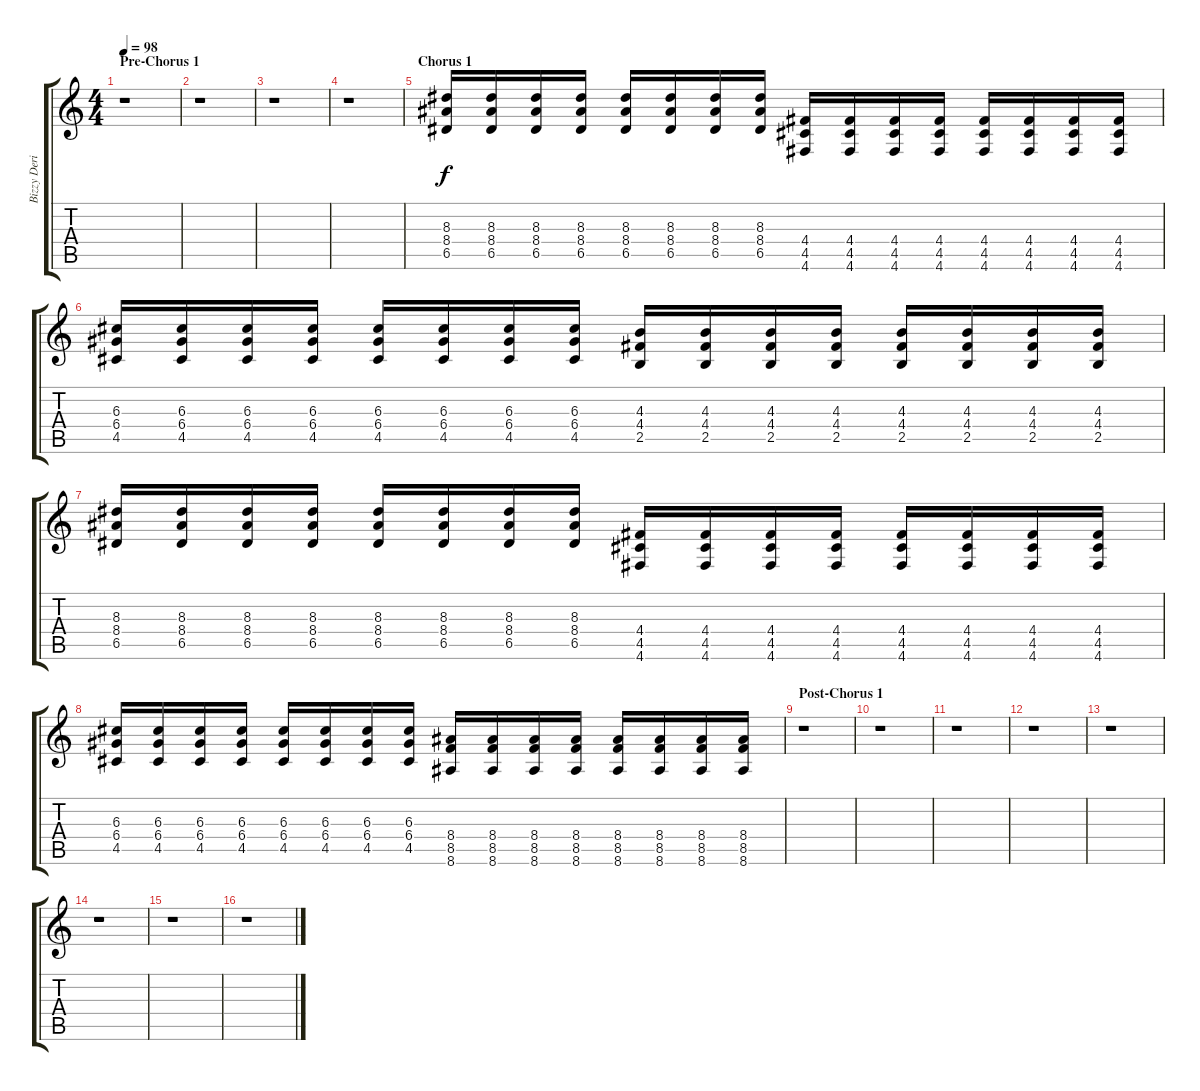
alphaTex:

\track ("Bizzy Derick - Rythm Guitar" "Bizzy Deri") {instrument overdrivenguitar}
\staff {score tabs}
\tuning (E4 B3 G3 D3 A2 D2) {hide}
\ts (4 4)
\section ("" "Pre-Chorus 1")
\tempo 98
\clef g2
\ks c
r.1{dy f} |
r.1 |
r.1 |
r.1 |
\section ("" "Chorus 1")
(8.3 8.4 6.5).16 (8.3 8.4 6.5).16 (8.3 8.4 6.5).16 (8.3 8.4 6.5).16 (8.3 8.4 6.5).16 (8.3 8.4 6.5).16 (8.3 8.4 6.5).16 (8.3 8.4 6.5).16 (4.4 4.5 4.6).16 (4.4 4.5 4.6).16 (4.4 4.5 4.6).16 (4.4 4.5 4.6).16 (4.4 4.5 4.6).16 (4.4 4.5 4.6).16 (4.4 4.5 4.6).16 (4.4 4.5 4.6).16 |
(6.3 6.4 4.5).16 (6.3 6.4 4.5).16 (6.3 6.4 4.5).16 (6.3 6.4 4.5).16 (6.3 6.4 4.5).16 (6.3 6.4 4.5).16 (6.3 6.4 4.5).16 (6.3 6.4 4.5).16 (4.3 4.4 2.5).16 (4.3 4.4 2.5).16 (4.3 4.4 2.5).16 (4.3 4.4 2.5).16 (4.3 4.4 2.5).16 (4.3 4.4 2.5).16 (4.3 4.4 2.5).16 (4.3 4.4 2.5).16 |
(8.3 8.4 6.5).16 (8.3 8.4 6.5).16 (8.3 8.4 6.5).16 (8.3 8.4 6.5).16 (8.3 8.4 6.5).16 (8.3 8.4 6.5).16 (8.3 8.4 6.5).16 (8.3 8.4 6.5).16 (4.4 4.5 4.6).16 (4.4 4.5 4.6).16 (4.4 4.5 4.6).16 (4.4 4.5 4.6).16 (4.4 4.5 4.6).16 (4.4 4.5 4.6).16 (4.4 4.5 4.6).16 (4.4 4.5 4.6).16 |
(6.3 6.4 4.5).16 (6.3 6.4 4.5).16 (6.3 6.4 4.5).16 (6.3 6.4 4.5).16 (6.3 6.4 4.5).16 (6.3 6.4 4.5).16 (6.3 6.4 4.5).16 (6.3 6.4 4.5).16 (8.4 8.5 8.6).16 (8.4 8.5 8.6).16 (8.4 8.5 8.6).16 (8.4 8.5 8.6).16 (8.4 8.5 8.6).16 (8.4 8.5 8.6).16 (8.4 8.5 8.6).16 (8.4 8.5 8.6).16 |
\section ("" "Post-Chorus 1")
r.1 |
r.1 |
r.1 |
r.1 |
r.1 |
r.1 |
r.1 |
r.1
